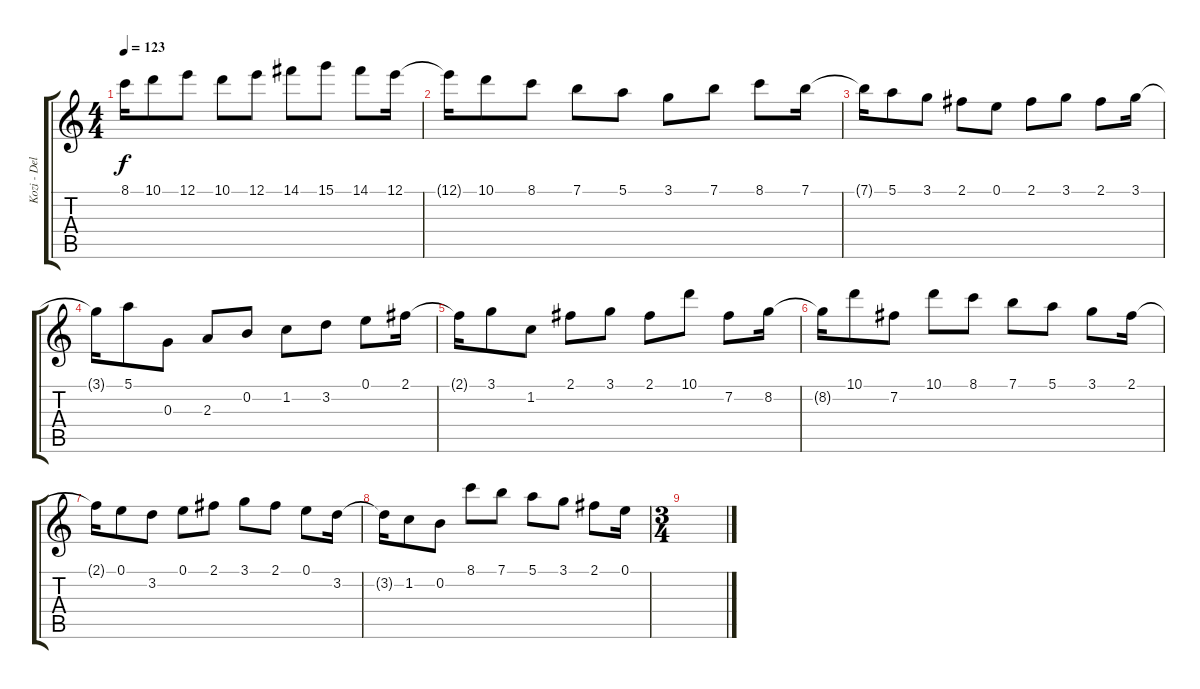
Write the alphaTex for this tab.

\track ("Kozi - Delay" "Kozi - Del") {instrument acousticguitarnylon}
\staff {score tabs}
\tuning (E4 B3 G3 D3 A2 E2) {hide}
\ts (4 4)
\tempo 123
\clef g2
\ks c
8.1{t}.16{dy f} 10.1.8 12.1.8 10.1.8 12.1.8 14.1.8 15.1.8 14.1.8 12.1.16 |
12.1{t}.16 10.1.8 8.1.8 7.1.8 5.1.8 3.1.8 7.1.8 8.1.8 7.1.16 |
7.1{t}.16 5.1.8 3.1.8 2.1.8 0.1.8 2.1.8 3.1.8 2.1.8 3.1.16 |
3.1{t}.16 5.1.8 0.3.8 2.3.8 0.2.8 1.2.8 3.2.8 0.1.8 2.1.16 |
2.1{t}.16 3.1.8 1.2.8 2.1.8 3.1.8 2.1.8 10.1.8 7.2.8 8.2.16 |
8.2{t}.16 10.1.8 7.2.8 10.1.8 8.1.8 7.1.8 5.1.8 3.1.8 2.1.16 |
2.1{t}.16 0.1.8 3.2.8 0.1.8 2.1.8 3.1.8 2.1.8 0.1.8 3.2.16 |
3.2{t}.16 1.2.8 0.2.8 8.1.8 7.1.8 5.1.8 3.1.8 2.1.8 0.1.16 |
\ts (3 4)
